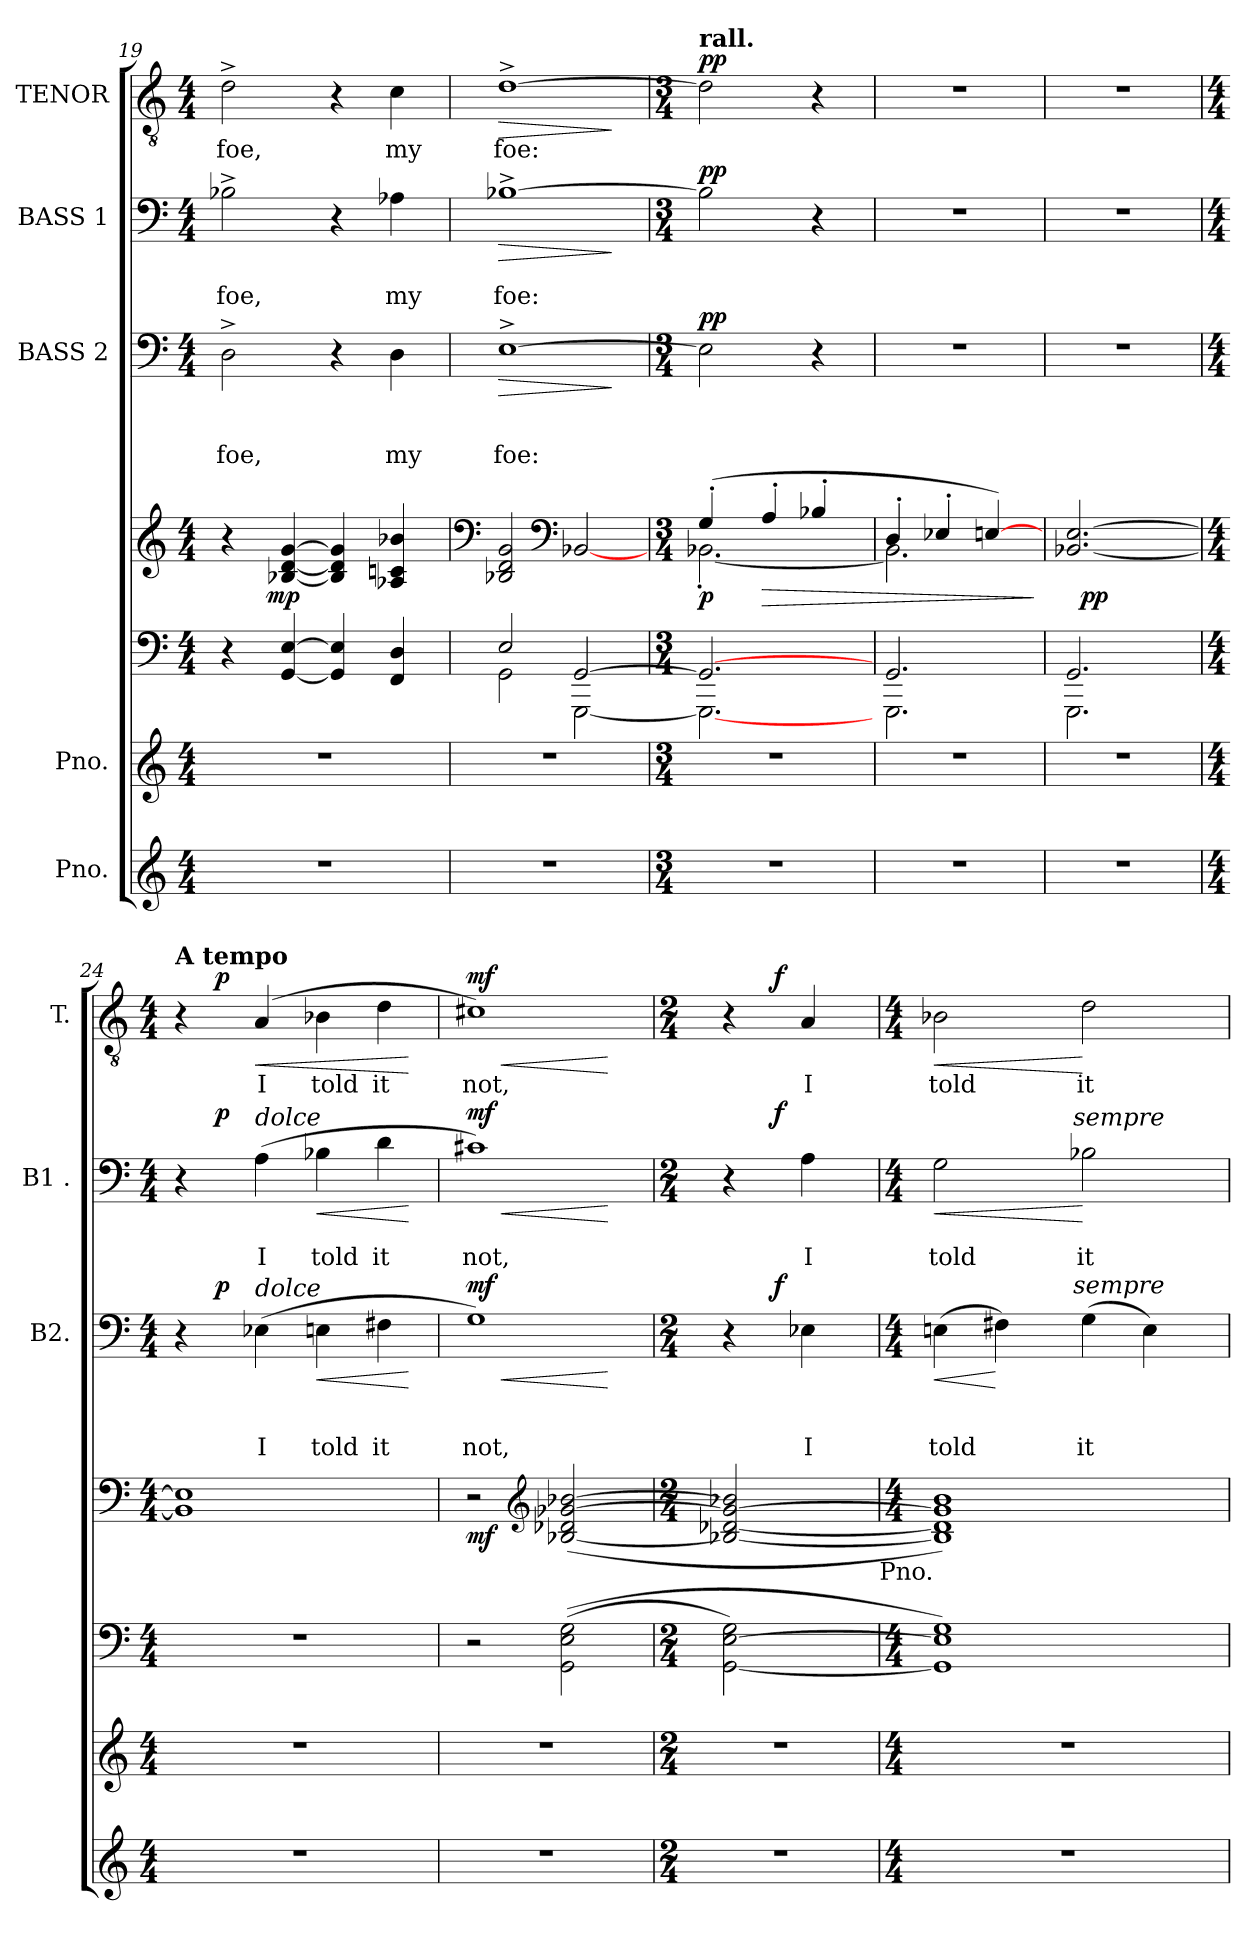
**kern	**kern	**kern	**kern	**dynam	**kern	**text	**text	**text	**dynam	**kern	**text	**text	**dynam	**kern	**text	**dynam
*part7	*part6	*part5	*part4	*part4	*part3	*part3	*part3	*part3	*part3	*part2	*part2	*part2	*part2	*part1	*part1	*part1
*staff7	*staff6	*staff5	*staff4	*staff4	*staff3	*staff3	*staff3	*staff3	*staff3	*staff2	*staff2	*staff2	*staff2	*staff1	*staff1	*staff1
*I"Pno.	*I"Pno.	*	*	*	*I"BASS 2	*	*	*	*	*I"BASS 1	*	*	*	*I"TENOR	*	*
*	*	*	*	*	*I'B2.	*	*	*	*	*I'B1 .	*	*	*	*I'T.	*	*
*clefG2	*clefG2	*clefF4	*clefG2	*	*clefF4	*	*	*	*	*clefF4	*	*	*	*clefGv2	*	*
*k[]	*k[]	*k[]	*k[]	*	*k[]	*	*	*	*	*k[]	*	*	*	*k[]	*	*
*C:	*C:	*C:	*C:	*	*C:	*	*	*	*	*C:	*	*	*	*C:	*	*
*M4/4	*M4/4	*M4/4	*M4/4	*	*M4/4	*	*	*	*	*M4/4	*	*	*	*M4/4	*	*
=19	=19	=19	=19	=19	=19	=19	=19	=19	=19	=19	=19	=19	=19	=19	=19	=19
!	!	!	!	!	!	!	!	!LO:LY:b	!	!	!	!LO:LY:b	!	!	!LO:LY:b	!
*	*	*	*^	*	*	*	*	*	*	*	*	*	*	*	*	*
1r	1r	4r	4r	8..ryy	.	2D^>\	.	.	foe,	.	2B-X^>\	.	foe,	.	2d^>\	foe,	.
!	!	!	!	!	!LO:DY:b	!	!	!	!	!	!	!	!	!	!	!	!
.	.	.	.	2ryy	mp	.	.	.	.	.	.	.	.	.	.	.	.
.	.	[<4GG/ [>4E/	[<4B-X/ [<4d/ [>4g/	.	.	.	.	.	.	.	.	.	.	.	.	.	.
.	.	4GG/] 4E/]	4B-/] 4d/] 4g/]	.	.	4r	.	.	.	.	4r	.	.	.	4r	.	.
.	.	.	.	4ryy	.	.	.	.	.	.	.	.	.	.	.	.	.
!	!	!	!	!	!	!	!	!	!LO:LY:b	!	!	!	!LO:LY:b	!	!	!LO:LY:b	!
.	.	4FF/ 4D/	4A-X/ 4cn/ 4b-X/	.	.	4D\	.	.	my	.	4A-X\	.	my	.	4c\	my	.
.	.	.	.	32ryy	.	.	.	.	.	.	.	.	.	.	.	.	.
!!LO:LB:g=z
=20	=20	=20	=20	=20	=20	=20	=20	=20	=20	=20	=20	=20	=20	=20	=20	=20	=20
*	*	*^	*	*	*	*	*	*	*	*	*	*	*	*	*	*	*
!	!	!	!	!	!	!	!	!	!	!LO:LY:b	!LO:HP:b	!	!	!LO:LY:b	!LO:HP:b	!	!LO:LY:b	!LO:HP:b
*	*	*	*	*v	*v	*	*	*	*	*	*	*	*	*	*	*	*	*
1r	1r	2E/	2GG\	2B-X/ 2d/ 2g/	.	[>1E^>	.	.	foe:	>	[>1B-X^>	.	foe:	>	[>1d^>	foe:	>
*	*	*	*	*clefF4	*	*	*	*	*	*	*	*	*	*	*	*	*
.	.	[>2GG/	[<2GGG\	[<2BB-X/	.	.	.	.	.	.	.	.	.	.	.	.	.
*	*	*v	*v	*	*	*	*	*	*	*	*	*	*	*	*	*	*
.	.	.	.	.	.	.	.	.	]	.	.	.	]	.	.	]
=21	=21	=21	=21	=21	=21	=21	=21	=21	=21	=21	=21	=21	=21	=21	=21	=21
*M3/4	*M3/4	*M3/4	*M3/4	*	*M3/4	*	*	*	*	*M3/4	*	*	*	*M3/4	*	*
*	*	*^	*^	*	*	*	*	*	*	*	*	*	*	*	*	*
*	*	*	*	*	*^	*	*	*	*	*	*	*	*	*	*	*	*	*
!	!	!	!	!	!	!	!	!	!	!	!	!	!	!	!	!	!LO:TX:a:B:t=rall.	!	!
!	!	!	!	!	!	!	!LO:DY:b	!	!	!	!	!LO:DY:a	!	!	!	!LO:DY:a	!	!	!LO:DY:a
2.r	2.r	2.GG/_	2.GGG\_	16ryy	[<2.BB-X'<\	(>4G'>/	p	2E\]	.	.	.	pp	2B-\]	.	.	pp	2d\]	.	pp
.	.	.	.	2ryy	.	.	.	.	.	.	.	.	.	.	.	.	.	.	.
!	!	!	!	!	!	!	!LO:HP:b	!	!	!	!	!	!	!	!	!	!	!	!
.	.	.	.	.	.	4A'>/	>	.	.	.	.	.	.	.	.	.	.	.	.
.	.	.	.	.	.	4B-X'>/	.	4r	.	.	.	.	4r	.	.	.	4r	.	.
.	.	.	.	8.ryy	.	.	.	.	.	.	.	.	.	.	.	.	.	.	.
=22	=22	=22	=22	=22	=22	=22	=22	=22	=22	=22	=22	=22	=22	=22	=22	=22	=22	=22	=22
!	!	!	!	!	!	!	!	!LO:N:vis=1	!	!	!	!	!LO:N:vis=1	!	!	!	!LO:N:vis=1	!	!
2.r	2.r	2.GGG\	2.GG/	2ryy	2.BB-\]	4D'>/	.	2.r	.	.	.	.	2.r	.	.	.	2.r	.	.
.	.	.	.	.	.	4E-X'>/	.	.	.	.	.	.	.	.	.	.	.	.	.
.	.	.	.	8..ryy	.	[>4En/)	.	.	.	.	.	.	.	.	.	.	.	.	.
.	.	.	.	32ryy	.	.	.	.	.	.	.	.	.	.	.	.	.	.	.
*	*	*v	*v	*	*	*	*	*	*	*	*	*	*	*	*	*	*	*	*
*	*	*	*v	*v	*v	*	*	*	*	*	*	*	*	*	*	*	*	*
.	.	.	.	]	.	.	.	.	.	.	.	.	.	.	.	.
=23	=23	=23	=23	=23	=23	=23	=23	=23	=23	=23	=23	=23	=23	=23	=23	=23
*	*	*^	*	*	*	*	*	*	*	*	*	*	*	*	*	*
!	!	!	!	!	!	!LO:N:vis=1	!	!	!	!	!LO:N:vis=1	!	!	!	!LO:N:vis=1	!	!
*	*	*	*	*^	*	*	*	*	*	*	*	*	*	*	*	*	*
2.r	2.r	2.GGG\	2.GG/	[<2.BB-X/ [>2.E/	32ryy	.	2.r	.	.	.	.	2.r	.	.	.	2.r	.	.
!	!	!	!	!	!	!LO:DY:b	!	!	!	!	!	!	!	!	!	!	!	!
.	.	.	.	.	2ryy	pp	.	.	.	.	.	.	.	.	.	.	.	.
.	.	.	.	.	8..ryy	.	.	.	.	.	.	.	.	.	.	.	.	.
*	*	*v	*v	*	*	*	*	*	*	*	*	*	*	*	*	*	*	*
*	*	*	*v	*v	*	*	*	*	*	*	*	*	*	*	*	*	*
=24	=24	=24	=24	=24	=24	=24	=24	=24	=24	=24	=24	=24	=24	=24	=24	=24
*M4/4	*M4/4	*M4/4	*M4/4	*	*M4/4	*	*	*	*	*M4/4	*	*	*	*M4/4	*	*
*	*	*^	*^	*	*^	*	*	*	*	*^	*	*	*	*^	*	*
!	!	!	!	!	!	!	!	!	!	!	!	!	!	!	!	!	!	!LO:TX:a:B:t=A tempo	!	!	!
*	*	*v	*v	*	*	*	*	*	*	*	*	*	*	*	*	*	*	*	*	*	*
*	*	*	*v	*v	*	*	*	*	*	*	*	*	*	*	*	*	*	*	*	*
1r	1r	1r	1BB-] 1E]	.	4r	8ryy	.	.	.	.	4r	8ryy	.	.	.	4r	8ryy	.	.
!	!	!	!	!	!	!	!	!	!	!LO:DY:a	!	!	!	!	!LO:DY:a	!	!	!	!LO:DY:a
.	.	.	.	.	.	2..ryy	.	.	.	p	.	2..ryy	.	.	p	.	2..ryy	.	p
!	!	!	!	!	!	!	!	!	!	!	!LO:TX:a:i:t=dolce	!	!	!	!	!	!	!	!
!	!	!	!	!	!LO:TX:a:i:t=dolce	!	!	!	!	!	!	!	!	!	!	!	!	!	!
!	!	!	!	!	!	!	!	!	!LO:LY:b	!	!	!	!	!LO:LY:b	!	!	!	!LO:LY:b	!LO:HP:b
.	.	.	.	.	(>4E-X\	.	.	.	I	.	(>4A\	.	.	I	.	(4A/	.	I	<
!	!	!	!	!	!	!	!	!	!LO:LY:b	!LO:HP:b	!	!	!	!LO:LY:b	!LO:HP:b	!	!	!LO:LY:b	!
.	.	.	.	.	4En\	.	.	.	told	<	4B-X\	.	.	told	<	4B-X\	.	told	.
!	!	!	!	!	!	!	!	!	!LO:LY:b	!	!	!	!	!LO:LY:b	!	!	!	!LO:LY:b	!
.	.	.	.	.	4F#X\	.	.	.	it	.	4d\	.	.	it	.	4d\	.	it	.
.	.	.	.	.	.	.	.	.	.	[	.	.	.	.	[	.	.	.	[
=25	=25	=25	=25	=25	=25	=25	=25	=25	=25	=25	=25	=25	=25	=25	=25	=25	=25	=25	=25
!	!	!	!	!LO:DY:b	!	!	!	!	!LO:LY:b	!LO:HP:b	!	!	!	!LO:LY:b	!LO:HP:b	!	!	!LO:LY:b	!LO:HP:b
!	!	!	!	!	!	!	!	!	!	!LO:DY:n=1:a	!	!	!	!	!LO:DY:n=1:a	!	!	!	!LO:DY:n=1:a
*	*	*	*	*	*v	*v	*	*	*	*	*	*	*	*	*	*v	*v	*	*
*	*	*	*	*	*	*	*	*	*	*v	*v	*	*	*	*	*	*
1r	1r	2r	2r	mf	1G)	.	.	not,	< mf	1c#X)	.	not,	< mf	1c#X)	not,	< mf
*	*	*	*clefG2	*	*	*	*	*	*	*	*	*	*	*	*	*
.	.	((2GG\ 2E\ 2G\	(<[>2B-X/ 2d-X/ [>2g-X/ [>2b-X/	.	.	.	.	.	.	.	.	.	.	.	.	.
.	.	.	.	.	.	.	.	.	[	.	.	.	[	.	.	[
!!LO:PB:g=z
=26	=26	=26	=26	=26	=26	=26	=26	=26	=26	=26	=26	=26	=26	=26	=26	=26
*M2/4	*M2/4	*M2/4	*M2/4	*	*M2/4	*	*	*	*	*M2/4	*	*	*	*M2/4	*	*
*	*	*	*	*	*^	*	*	*	*	*^	*	*	*	*^	*	*
2r	2r	[<2GG\ [>2E\ 2G\)	2B-X/_ [<2d-i/ 2g-i/_ 2b-X/]	.	4r	8.ryy	.	.	.	.	4r	8.ryy	.	.	.	4r	8.ryy	.	.
!	!	!	!	!	!	!	!	!	!	!LO:DY:a	!	!	!	!	!LO:DY:a	!	!	!	!LO:DY:a
.	.	.	.	.	.	4ryy	.	.	.	f	.	4ryy	.	.	f	.	4ryy	.	f
!	!	!	!	!	!	!	!	!	!LO:LY:b	!	!	!	!	!LO:LY:b	!	!	!	!LO:LY:b	!
.	.	.	.	.	4E-X\	.	.	.	I	.	4A\	.	.	I	.	4A/	.	I	.
.	.	.	.	.	.	16ryy	.	.	.	.	.	16ryy	.	.	.	.	16ryy	.	.
!	!	!	!LO:TX:b:t=Pno.	!	!	!	!	!	!	!	!	!	!	!	!	!	!	!	!
*	*	*	*	*	*	*	*	*	*	*	*	*	*	*	*	*v	*v	*	*
=27	=27	=27	=27	=27	=27	=27	=27	=27	=27	=27	=27	=27	=27	=27	=27	=27	=27	=27
*M4/4	*M4/4	*M4/4	*M4/4	*	*M4/4	*	*	*	*	*	*M4/4	*	*	*	*	*M4/4	*	*
*	*	*	*	*	*	*	*	*	*	*	*	*	*	*	*	*^	*	*
!	!	!	!	!	!	!	!	!	!LO:LY:b	!LO:HP:b	!	!	!	!LO:LY:b	!LO:HP:b	!	!	!LO:LY:b	!LO:HP:b
*	*	*	*	*	*	*	*	*	*	*	*	*	*	*	*	*v	*v	*	*
1r	1r	1GG] 1E] 1G)	1B-] 1d-] 1g-] 1b)	.	(>4En\	3ryy	.	.	told	<	2G\	3ryy	.	told	<	2B-X\	told	<
.	.	.	.	.	4F#X\)	.	.	.	.	[	.	.	.	.	.	.	.	.
.	.	.	.	.	.	12...ryy	.	.	.	.	.	12...ryy	.	.	.	.	.	.
!	!	!	!	!	!	!	!	!	!	!	!	!LO:TX:a:i:t=sempre	!	!	!	!	!	!
!	!	!	!	!	!	!LO:TX:a:i:t=sempre	!	!	!	!	!	!	!	!	!	!	!	!
.	.	.	.	.	.	3ryy	.	.	.	.	.	3ryy	.	.	.	.	.	.
!	!	!	!	!	!	!	!	!	!LO:LY:b	!	!	!	!	!LO:LY:b	!	!	!LO:LY:b	!
.	.	.	.	.	(>4G\	.	.	.	it	.	2B-X\	.	.	it	[	2d\	it	[
.	.	.	.	.	4E\)	.	.	.	.	.	.	.	.	.	.	.	.	.
.	.	.	.	.	.	6ryy	.	.	.	.	.	6ryy	.	.	.	.	.	.
.	.	.	.	.	.	96ryy	.	.	.	.	.	96ryy	.	.	.	.	.	.
*	*	*	*	*	*v	*v	*	*	*	*	*	*	*	*	*	*	*	*
*	*	*	*	*	*	*	*	*	*	*v	*v	*	*	*	*	*	*
=	=	=	=	=	=	=	=	=	=	=	=	=	=	=	=	=
*-	*-	*-	*-	*-	*-	*-	*-	*-	*-	*-	*-	*-	*-	*-	*-	*-
